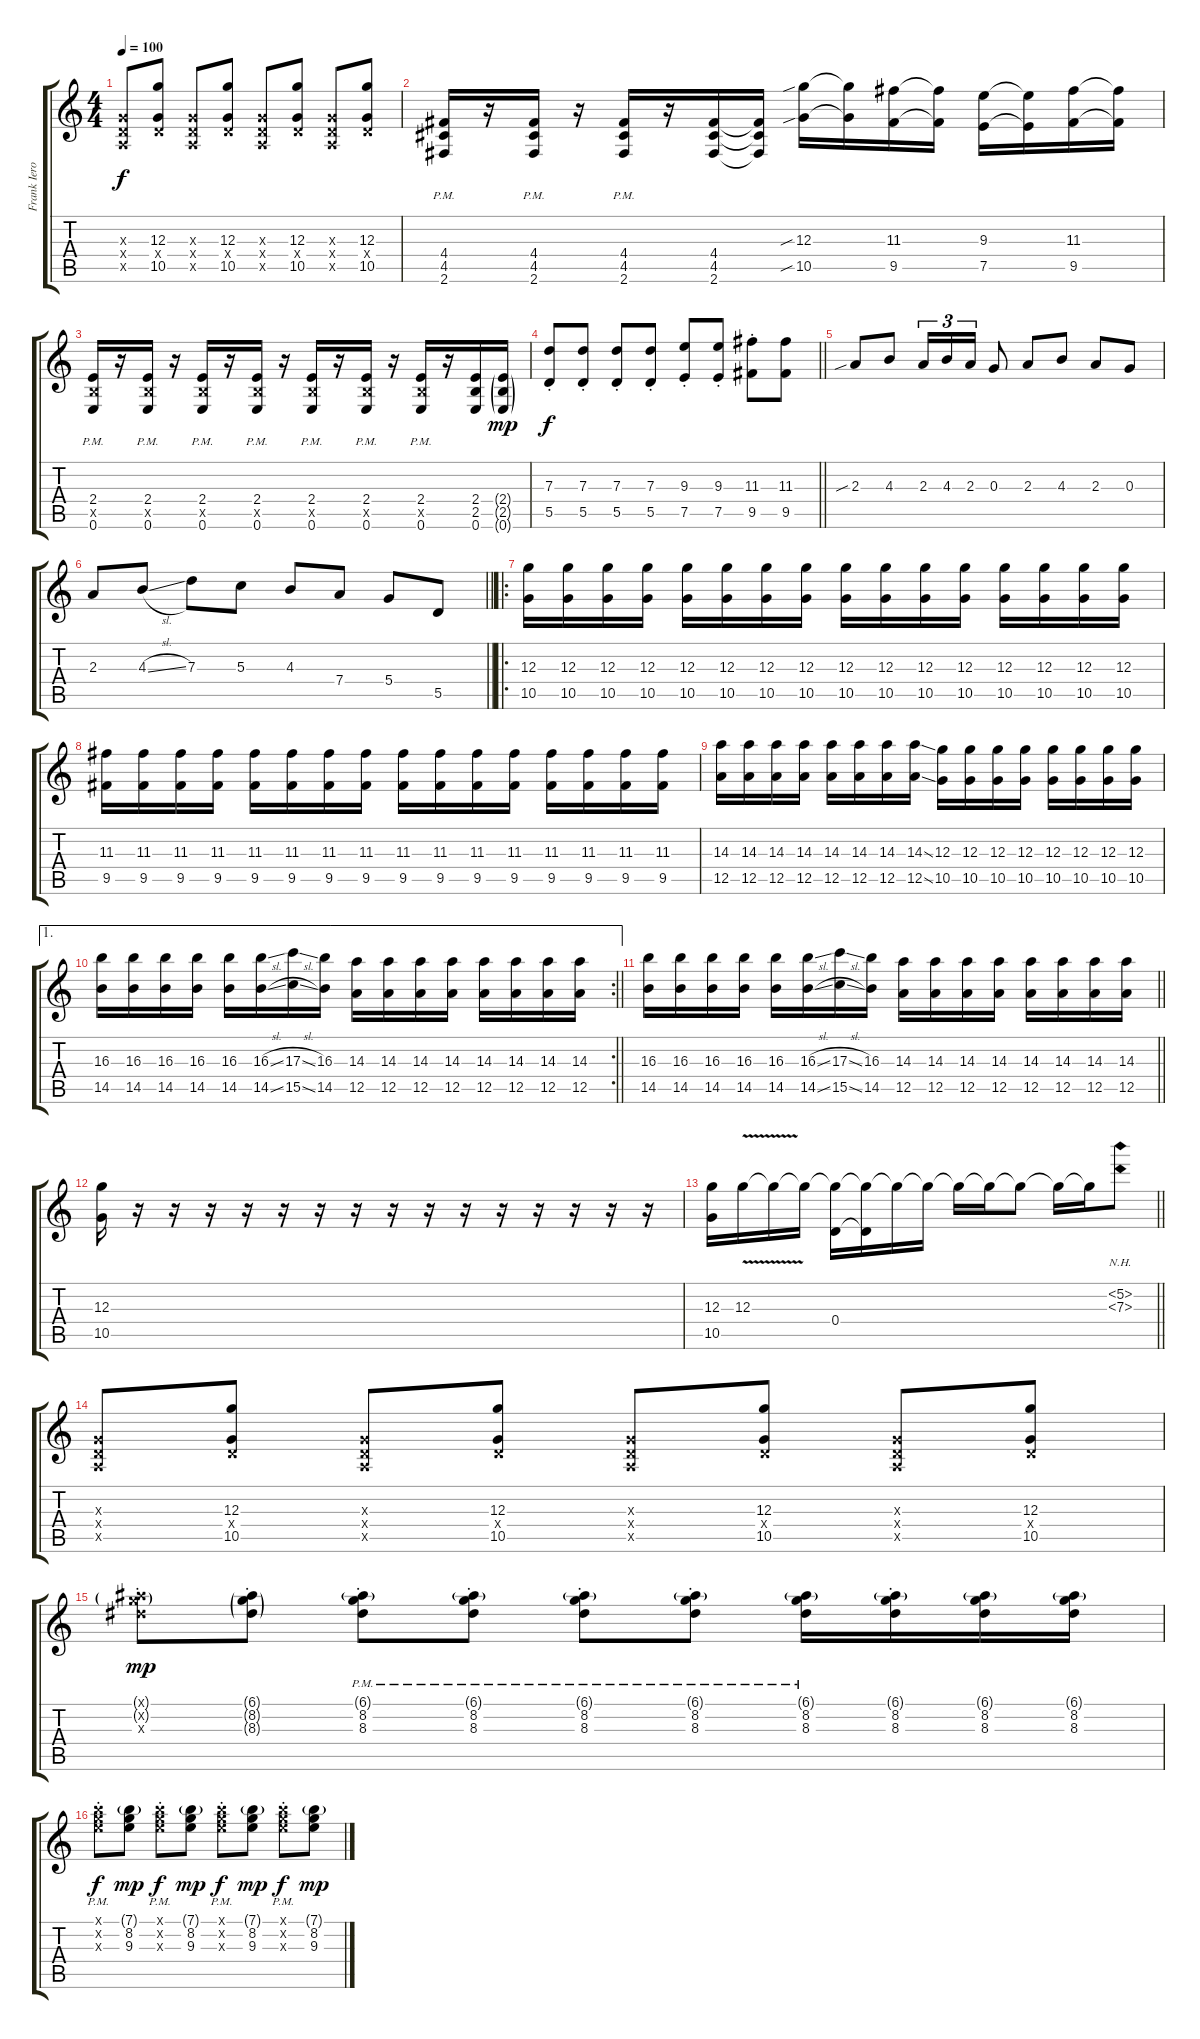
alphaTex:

\track ("Frank Iero [Rhythm Guitar]" "Frank Iero") {instrument overdrivenguitar}
\staff {score tabs}
\tuning (E4 B3 G3 D3 A2 E2) {hide}
\ts (4 4)
\tempo 100
\clef g2
\ks c
(0.3{x} 0.4{x} 0.5{x}).8{dy f} (12.3 0.4{x} 10.5).8 (0.3{x} 0.4{x} 0.5{x}).8 (12.3 0.4{x} 10.5).8 (0.3{x} 0.4{x} 0.5{x}).8 (12.3 0.4{x} 10.5).8 (0.3{x} 0.4{x} 0.5{x}).8 (12.3 0.4{x} 10.5).8 |
(4.4{pm} 4.5{pm} 2.6{pm}).16 r.16 (4.4{pm} 4.5{pm} 2.6{pm}).16 r.16 (4.4{pm} 4.5{pm} 2.6{pm}).16 r.16 (4.4 4.5 2.6).16 (4.4{t} 4.5{t} 2.6{t}).16 (12.3{sib} 10.5{sib}).16 (12.3{t} 10.5{t}).16 (11.3 9.5).16 (11.3{t} 9.5{t}).16 (9.3 7.5).16 (9.3{t} 7.5{t}).16 (11.3 9.5).16 (11.3{t} 9.5{t}).16 |
(2.4{pm} 2.5{pm x} 0.6{pm}).16 r.16 (2.4{pm} 2.5{pm x} 0.6{pm}).16 r.16 (2.4{pm} 2.5{pm x} 0.6{pm}).16 r.16 (2.4{pm} 2.5{pm x} 0.6{pm}).16 r.16 (2.4{pm} 2.5{pm x} 0.6{pm}).16 r.16 (2.4{pm} 2.5{pm x} 0.6{pm}).16 r.16 (2.4{pm} 2.5{pm x} 0.6{pm}).16 r.16 (2.4 2.5 0.6).16 (2.4{g} 2.5{g} 0.6{g}).16{dy mp} |
\barLineRight lightlight
(7.3{st} 5.5{st}).8{dy f} (7.3{st} 5.5{st}).8 (7.3{st} 5.5{st}).8 (7.3{st} 5.5{st}).8 (9.3{st} 7.5{st}).8{volume 16} (9.3{st} 7.5{st}).8 (11.3{st} 9.5{st}).8 (11.3 9.5).8 |
2.3{sib}.8{volume 14} 4.3.8 2.3.16{tu (3 2)} 4.3.16{tu (3 2)} 2.3.16{tu (3 2)} 0.3.8 2.3.8 4.3.8 2.3.8 0.3.8 |
\barLineRight lightlight
2.3.8 4.3{sl}.8 7.3.8 5.3.8 4.3.8 7.4.8 5.4.8 5.5.8 |
\ro
(12.3 10.5).16 (12.3 10.5).16 (12.3 10.5).16 (12.3 10.5).16 (12.3 10.5).16 (12.3 10.5).16 (12.3 10.5).16 (12.3 10.5).16 (12.3 10.5).16 (12.3 10.5).16 (12.3 10.5).16 (12.3 10.5).16 (12.3 10.5).16 (12.3 10.5).16 (12.3 10.5).16 (12.3 10.5).16 |
(11.3 9.5).16 (11.3 9.5).16 (11.3 9.5).16 (11.3 9.5).16 (11.3 9.5).16 (11.3 9.5).16 (11.3 9.5).16 (11.3 9.5).16 (11.3 9.5).16 (11.3 9.5).16 (11.3 9.5).16 (11.3 9.5).16 (11.3 9.5).16 (11.3 9.5).16 (11.3 9.5).16 (11.3 9.5).16 |
(14.3 12.5).16 (14.3 12.5).16 (14.3 12.5).16 (14.3 12.5).16 (14.3 12.5).16 (14.3 12.5).16 (14.3 12.5).16 (14.3{ss} 12.5{ss}).16 (12.3 10.5).16 (12.3 10.5).16 (12.3 10.5).16 (12.3 10.5).16 (12.3 10.5).16 (12.3 10.5).16 (12.3 10.5).16 (12.3 10.5).16 |
\ae 1
\rc 2
\barLineRight lightlight
(16.3 14.5).16 (16.3 14.5).16 (16.3 14.5).16 (16.3 14.5).16 (16.3 14.5).16 (16.3{sl} 14.5{sl}).16 (17.3{sl} 15.5{sl}).16 (16.3 14.5).16 (14.3 12.5).16 (14.3 12.5).16 (14.3 12.5).16 (14.3 12.5).16 (14.3 12.5).16 (14.3 12.5).16 (14.3 12.5).16 (14.3 12.5).16 |
\barLineRight lightlight
(16.3 14.5).16 (16.3 14.5).16 (16.3 14.5).16 (16.3 14.5).16 (16.3 14.5).16 (16.3{sl} 14.5{sl}).16 (17.3{sl} 15.5{sl}).16 (16.3 14.5).16 (14.3 12.5).16 (14.3 12.5).16 (14.3 12.5).16 (14.3 12.5).16 (14.3 12.5).16 (14.3 12.5).16 (14.3 12.5).16 (14.3 12.5).16 |
(12.3 10.5).16 r.16 r.16 r.16 r.16 r.16 r.16 r.16 r.16 r.16 r.16 r.16 r.16 r.16 r.16 r.16 |
\barLineRight lightlight
(12.3 10.5).16 12.3{v}.16 12.3{t}.16{volume 11} 12.3{t}.16 (12.3{t} 0.4).16 (12.3{t} 0.4{t}).16 12.3{t}.16 12.3{t}.16 12.3{t}.16 12.3{t}.16 12.3{t}.8 12.3{t}.16 12.3{t}.16 (5.2{nh} 7.3{nh}).8 |
(0.3{x} 0.4{x} 0.5{x}).8 (12.3 0.4{x} 10.5).8 (0.3{x} 0.4{x} 0.5{x}).8 (12.3 0.4{x} 10.5).8 (0.3{x} 0.4{x} 0.5{x}).8 (12.3 0.4{x} 10.5).8 (0.3{x} 0.4{x} 0.5{x}).8 (12.3 0.4{x} 10.5).8 |
(6.1{g st x} 8.2{g st x} 8.3{st x}).8{dy mp} (6.1{g st} 8.2{g st} 8.3{g st}).8 (6.1{g pm st} 8.2{pm st} 8.3{pm st}).8 (6.1{g pm st} 8.2{pm st} 8.3{pm st}).8 (6.1{g pm st} 8.2{pm st} 8.3{st}).8 (6.1{g pm st} 8.2{pm st} 8.3{st}).8 (6.1{g pm} 8.2 8.3).16 (6.1{g st} 8.2 8.3).16 (6.1{g} 8.2 8.3).16 (6.1{g} 8.2 8.3).16 |
(7.1{x} 8.2{x} 9.3{pm st x}).8{dy f} (7.1{g} 8.2 9.3).8{dy mp} (7.1{x} 8.2{x} 9.3{pm st x}).8{dy f} (7.1{g} 8.2 9.3).8{dy mp} (7.1{x} 8.2{x} 9.3{pm st x}).8{dy f} (7.1{g} 8.2 9.3).8{dy mp} (7.1{x} 8.2{x} 9.3{pm st x}).8{dy f} (7.1{g} 8.2 9.3).8{dy mp}
